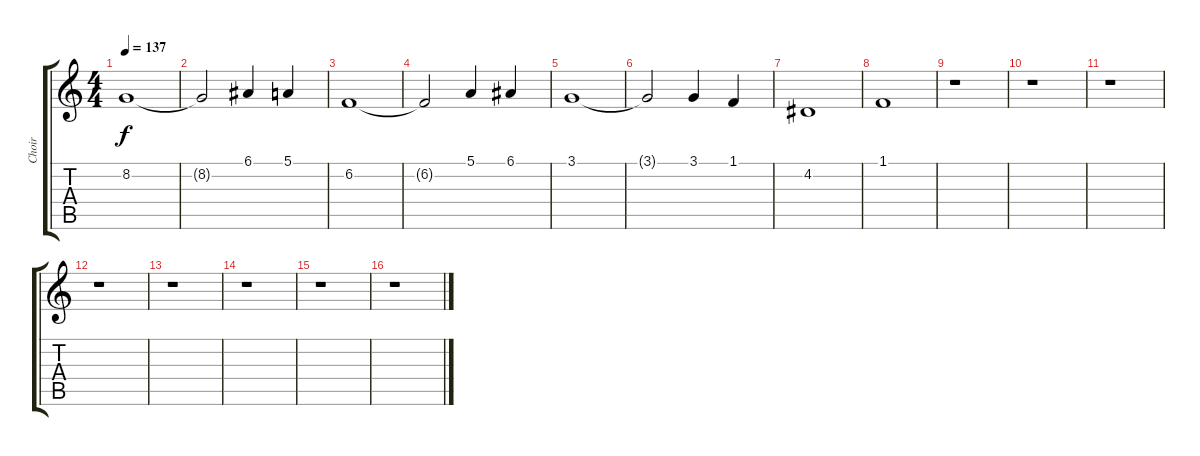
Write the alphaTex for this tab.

\track ("Choir" "Choir") {instrument voiceoohs}
\staff {score tabs}
\tuning (E4 B3 G3 D3 A2 E2) {hide}
\ts (4 4)
\tempo 137
\clef g2
\ks c
8.2.1{dy f instrument voiceoohs} |
8.2{t}.2 6.1.4 5.1.4 |
6.2.1 |
6.2{t}.2 5.1.4 6.1.4 |
3.1.1 |
3.1{t}.2 3.1.4 1.1.4 |
4.2.1 |
1.1.1 |
r.1 |
r.1 |
r.1 |
r.1 |
r.1 |
r.1 |
r.1 |
r.1
